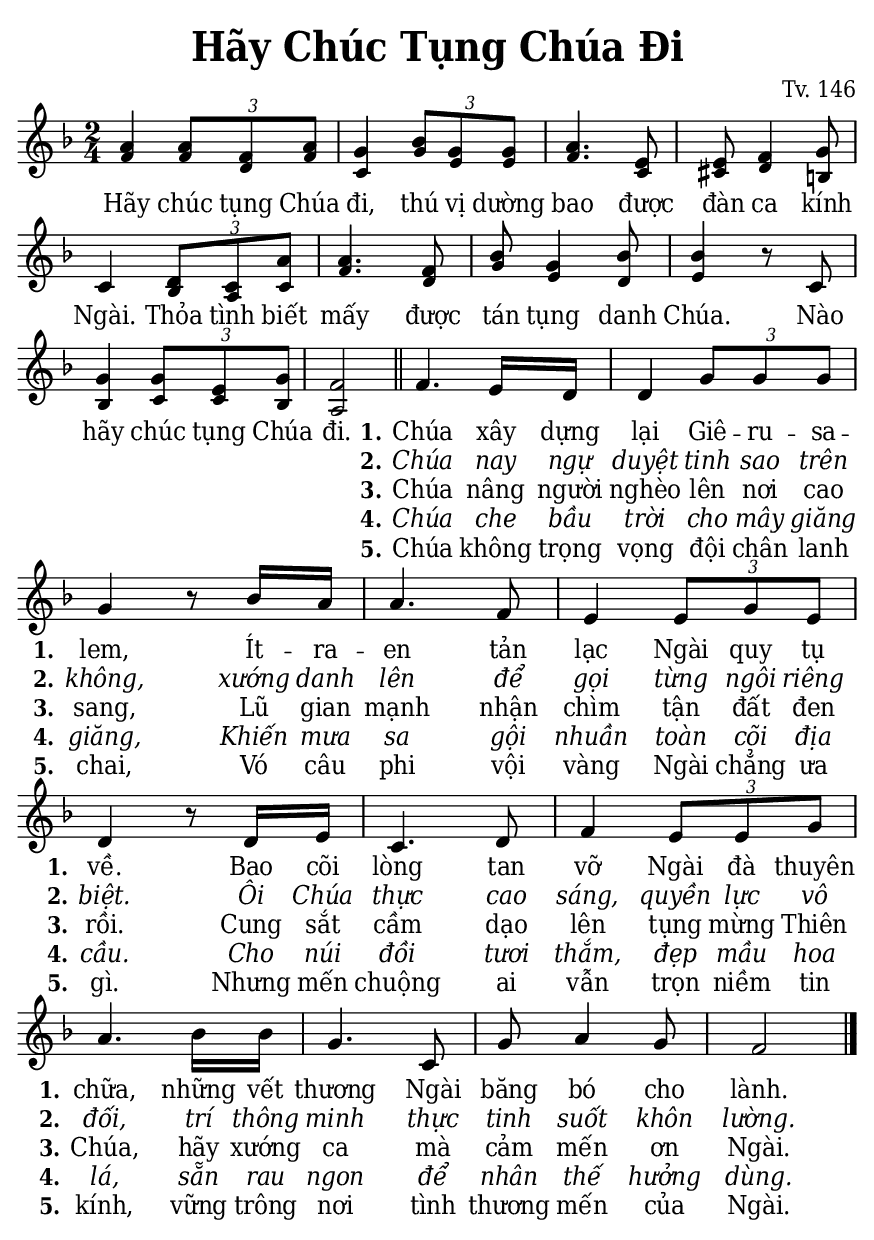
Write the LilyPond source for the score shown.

% Cài đặt chung\
\version "2.22.1"
\include "english.ly"

\header {
  title = \markup { \fontsize #1 "Hãy Chúc Tụng Chúa Đi" }
  composer = "Tv. 146"
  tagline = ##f
}

% Nhạc phiên khúc
nhacPhienKhucSop = \relative c'' {
  a4 \tuplet 3/2 { a8 f a } |
  g4 \tuplet 3/2 { bf8 g g } |
  a4. e8 |
  e f4 g8 |
  c,4 \tuplet 3/2 { d8 c a' } |
  a4. f8 |
  bf g4 bf8 |
  bf4 r8 c, |
  g'4 \tuplet 3/2 { g8 e g } |
  f2 \bar "||"
  
  f4. e16 d |
  d4 \tuplet 3/2 { g8 g g } |
  g4 r8 bf16 a |
  a4. f8 |
  e4 \tuplet 3/2 { e8 g e } |
  d4 r8 d16 e |
  c4. d8 |
  f4 \tuplet 3/2 { e8 e g } |
  a4. bf16 bf |
  g4. c,8 |
  g' a4 g8 |
  f2 \bar "|."
}

nhacPhienKhucAlto = \relative c' {
  f4 \tuplet 3/2 { f8 d f } |
  c4 \tuplet 3/2 { g'8 e e } |
  f4. c8 |
  cs d4 b!8 |
  c4 \tuplet 3/2 { bf8 a c } |
  f4. d8 |
  g e4 d8 |
  e4 r8 c |
  bf4 \tuplet 3/2 { c8 c bf } |
  a2
}

% Lời phiên khúc
loiPhienKhucSop = \lyrics {
  %\set stanza = "ĐK:"
  Hãy chúc tụng Chúa đi,
  thú vị dường bao được đàn ca kính Ngài.
  Thỏa tình biết mấy được tán tụng danh Chúa.
  Nào hãy chúc tụng Chúa đi.
  <<
    {
      \set stanza = "1."
      Chúa xây dựng lại Giê -- ru -- sa -- lem,
      Ít -- ra -- en tản lạc Ngài quy tụ về.
      Bao cõi lòng tan vỡ Ngài đà thuyên chữa,
      những vết thương Ngài băng bó cho lành.
    }
    \new Lyrics {
	    \set associatedVoice = "beSop"
	    \set stanza = "2."
      \override Lyrics.LyricText.font-shape = #'italic
	    Chúa nay ngự duyệt tinh sao trên không,
	    xướng danh lên để gọi từng ngôi riêng biệt.
	    Ôi Chúa thực cao sáng, quyền lực vô đối,
	    trí thông minh thực tinh suốt khôn lường.
    }
    \new Lyrics {
	    \set associatedVoice = "beSop"
	    \set stanza = "3."
	    Chúa nâng người nghèo lên nơi cao sang,
	    Lũ gian mạnh nhận chìm tận đất đen rồi.
	    Cung sắt cầm dạo lên tụng mừng Thiên Chúa,
	    hãy xướng ca mà cảm mến ơn Ngài.
    }
    \new Lyrics {
	    \set associatedVoice = "beSop"
	    \set stanza = "4."
      \override Lyrics.LyricText.font-shape = #'italic
	    Chúa che bầu trời cho mây giăng giăng,
	    Khiến mưa sa gội nhuần toàn cõi địa cầu.
	    Cho núi đồi tươi thắm, đẹp mầu hoa lá,
	    sẵn rau ngon để nhân thế hưởng dùng.
    }
    \new Lyrics {
	    \set associatedVoice = "beSop"
	    \set stanza = "5."
	    Chúa không trọng vọng đội chân lanh chai,
	    Vó câu phi vội vàng Ngài chẳng ưa gì.
	    Nhưng mến chuộng ai vẫn trọn niềm tin kính,
	    vững trông nơi tình thương mến của Ngài.
    }
  >>
}

% Dàn trang
\paper {
  #(set-paper-size "a5")
  top-margin = 3\mm
  bottom-margin = 3\mm
  left-margin = 3\mm
  right-margin = 3\mm
  indent = #0
  #(define fonts
	 (make-pango-font-tree "Deja Vu Serif Condensed"
	 		       "Deja Vu Serif Condensed"
			       "Deja Vu Serif Condensed"
			       (/ 20 20)))
  print-page-number = ##f
  page-count = #1
}

TongNhip = {
  \key f \major \time 2/4
  \set Timing.beamExceptions = #'()
  \set Timing.baseMoment = #(ly:make-moment 1/4)
}

% mã nguồn cho những chức năng chưa hỗ trợ trong phiên bản lilypond hiện tại
% cung cấp bởi cộng đồng lilypond khi gửi email đến lilypond-user@gnu.org
% Đổi kích thước nốt cho bè phụ
notBePhu =
#(define-music-function (font-size music) (number? ly:music?)
   (for-some-music
     (lambda (m)
       (if (music-is-of-type? m 'rhythmic-event)
           (begin
             (set! (ly:music-property m 'tweaks)
                   (cons `(font-size . ,font-size)
                         (ly:music-property m 'tweaks)))
             #t)
           #f))
     music)
   music)

% in số phiên khúc trên mỗi dòng
#(define (add-grob-definition grob-name grob-entry)
    (set! all-grob-descriptions
          (cons ((@@ (lily) completize-grob-entry)
                 (cons grob-name grob-entry))
                all-grob-descriptions)))

#(add-grob-definition
   'StanzaNumberSpanner
   `((direction . ,LEFT)
     (font-series . bold)
     (padding . 1)
     (side-axis . ,X)
     (stencil . ,ly:text-interface::print)
     (X-offset . ,ly:side-position-interface::x-aligned-side)
     (Y-extent . ,grob::always-Y-extent-from-stencil)
     (meta . ((class . Spanner)
              (interfaces . (font-interface
                             side-position-interface
                             stanza-number-interface
                             text-interface))))))

\layout {
   \context {
     \Global
     \grobdescriptions #all-grob-descriptions
   }
   \context {
     \Score
     \remove Stanza_number_align_engraver
     \consists
       #(lambda (context)
          (let ((texts '())
                (syllables '()))
            (make-engraver
             (acknowledgers
              ((stanza-number-interface engraver grob source-engraver)
                 (set! texts (cons grob texts)))
              ((lyric-syllable-interface engraver grob source-engraver)
                 (set! syllables (cons grob syllables))))
             ((stop-translation-timestep engraver)
                (for-each
                 (lambda (text)
                   (for-each
                    (lambda (syllable)
                      (ly:pointer-group-interface::add-grob text
'side-support-elements syllable))
                    syllables))
                 texts)
                (set! syllables '())))))
   }
   \context {
     \Lyrics
     \remove Stanza_number_engraver
     \consists
       #(lambda (context)
          (let ((text #f)
                (last-stanza #f))
            (make-engraver
             ((process-music engraver)
                (let ((stanza (ly:context-property context 'stanza #f)))
                  (if (and stanza (not (equal? stanza last-stanza)))
                      (let ((column (ly:context-property context
'currentCommandColumn)))
                        (set! last-stanza stanza)
                        (if text
                            (ly:spanner-set-bound! text RIGHT column))

                        (set! text (ly:engraver-make-grob engraver
'StanzaNumberSpanner '()))
                        (ly:grob-set-property! text 'text stanza)
                        (ly:spanner-set-bound! text LEFT column)))))
             ((finalize engraver)
                (if text
                    (let ((column (ly:context-property context
'currentCommandColumn)))
                      (ly:spanner-set-bound! text RIGHT column)))))))
     \override StanzaNumberSpanner.horizon-padding = 10000
   }
}
% kết thúc mã nguồn

\score {
  \new ChoirStaff <<
    \new Staff \with {
        \consists "Merge_rests_engraver"
        printPartCombineTexts = ##f
      }
      <<
      \new Voice \TongNhip \partCombine 
        \nhacPhienKhucSop
        \notBePhu -1 { \nhacPhienKhucAlto }
      \new NullVoice = beSop \nhacPhienKhucSop
      \new Lyrics \lyricsto beSop \loiPhienKhucSop
      >>
  >>
  \layout {
    \override Lyrics.LyricSpace.minimum-distance = #0.6
    \override Score.BarNumber.break-visibility = ##(#f #f #f)
    \override Score.SpacingSpanner.uniform-stretching = ##t
  } 
}
